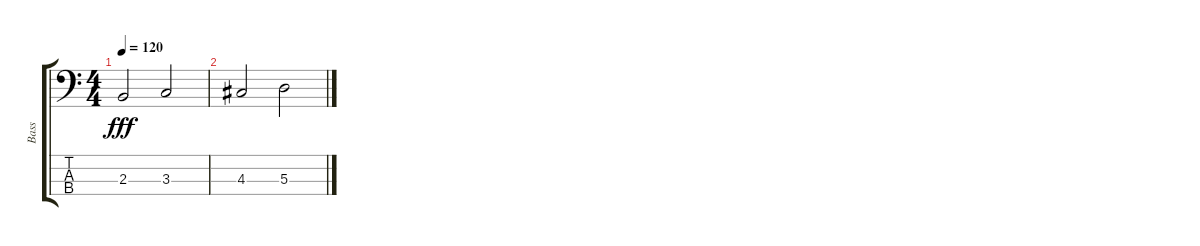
\track ("Bass" "Bass") {instrument electricbassfinger}
\staff {score tabs}
\tuning (G2 D2 A1 E1) {hide}
\ts (4 4)
\tempo 120
\clef f4
\ks c
2.3.2{dy fff} 3.3.2 |
4.3.2 5.3.2
